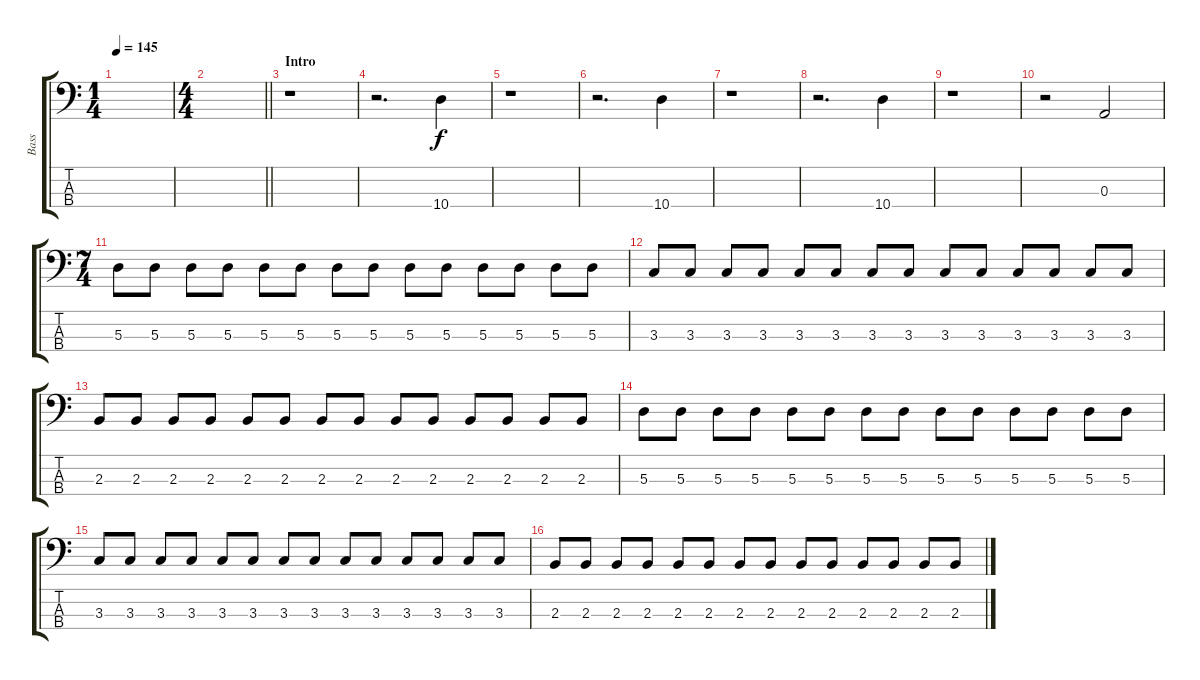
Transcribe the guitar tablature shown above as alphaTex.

\track ("Bass" "Bass") {instrument electricbassfinger}
\staff {score tabs}
\tuning (G2 D2 A1 E1) {hide}
\ts (1 4)
\tempo 145
\clef f4
\ks c
|
\ts (4 4)
\barLineRight lightlight
|
\section ("" "Intro")
r.1 |
r.2{d} 10.4.4 |
r.1 |
r.2{d} 10.4.4 |
r.1 |
r.2{d} 10.4.4 |
r.1 |
r.2 0.3.2 |
\ts (7 4)
5.3.8 5.3.8 5.3.8 5.3.8 5.3.8 5.3.8 5.3.8 5.3.8 5.3.8 5.3.8 5.3.8 5.3.8 5.3.8 5.3.8 |
3.3.8 3.3.8 3.3.8 3.3.8 3.3.8 3.3.8 3.3.8 3.3.8 3.3.8 3.3.8 3.3.8 3.3.8 3.3.8 3.3.8 |
2.3.8 2.3.8 2.3.8 2.3.8 2.3.8 2.3.8 2.3.8 2.3.8 2.3.8 2.3.8 2.3.8 2.3.8 2.3.8 2.3.8 |
5.3.8 5.3.8 5.3.8 5.3.8 5.3.8 5.3.8 5.3.8 5.3.8 5.3.8 5.3.8 5.3.8 5.3.8 5.3.8 5.3.8 |
3.3.8 3.3.8 3.3.8 3.3.8 3.3.8 3.3.8 3.3.8 3.3.8 3.3.8 3.3.8 3.3.8 3.3.8 3.3.8 3.3.8 |
2.3.8 2.3.8 2.3.8 2.3.8 2.3.8 2.3.8 2.3.8 2.3.8 2.3.8 2.3.8 2.3.8 2.3.8 2.3.8 2.3.8
